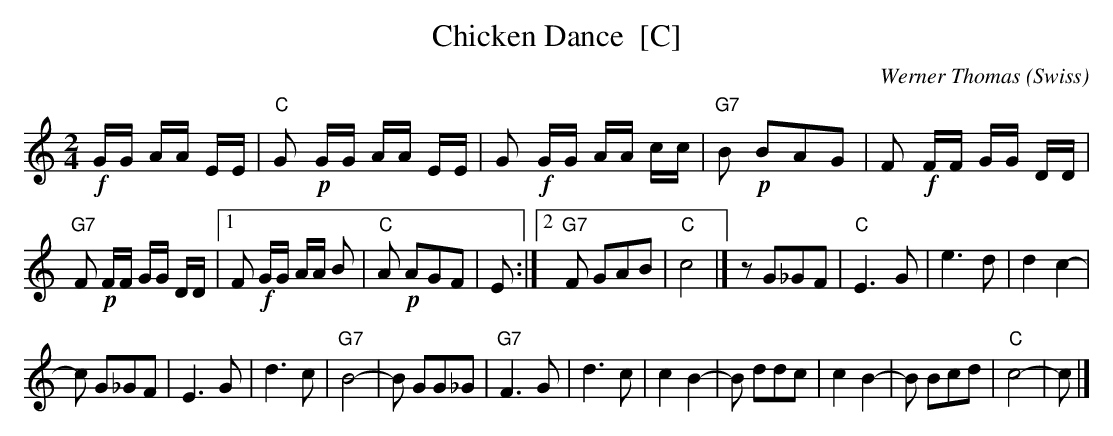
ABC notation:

X:1
T: Chicken Dance  [C]
C: Werner Thomas (Swiss)
M: 2/4
L: 1/8
K: C
!f!G/G/ A/A/ E/E/ | "C"G !p!G/G/ A/A/ E/E/ |\
G !f!G/G/ A/A/ c/c/ | "G7"B !p!BAG |\
F !f!F/F/ G/G/ D/D/ |
"G7"F !p!F/F/ G/G/ D/D/ |\
[1 F !f!G/G/ A/A/ B | "C"A !p!AGF | E :|\
[2 "G7"F GAB | "C"c4 |]\
z G_GF | "C"E3 G |\
e3 d | d2 c2- |
c G_GF | E3 G |\
d3 c | "G7"B4- |\
B GG_G | "G7"F3 G |\
d3 c | c2 B2- |\
B ddc | c2 B2- |\
B Bcd | "C"c4- | c |]
